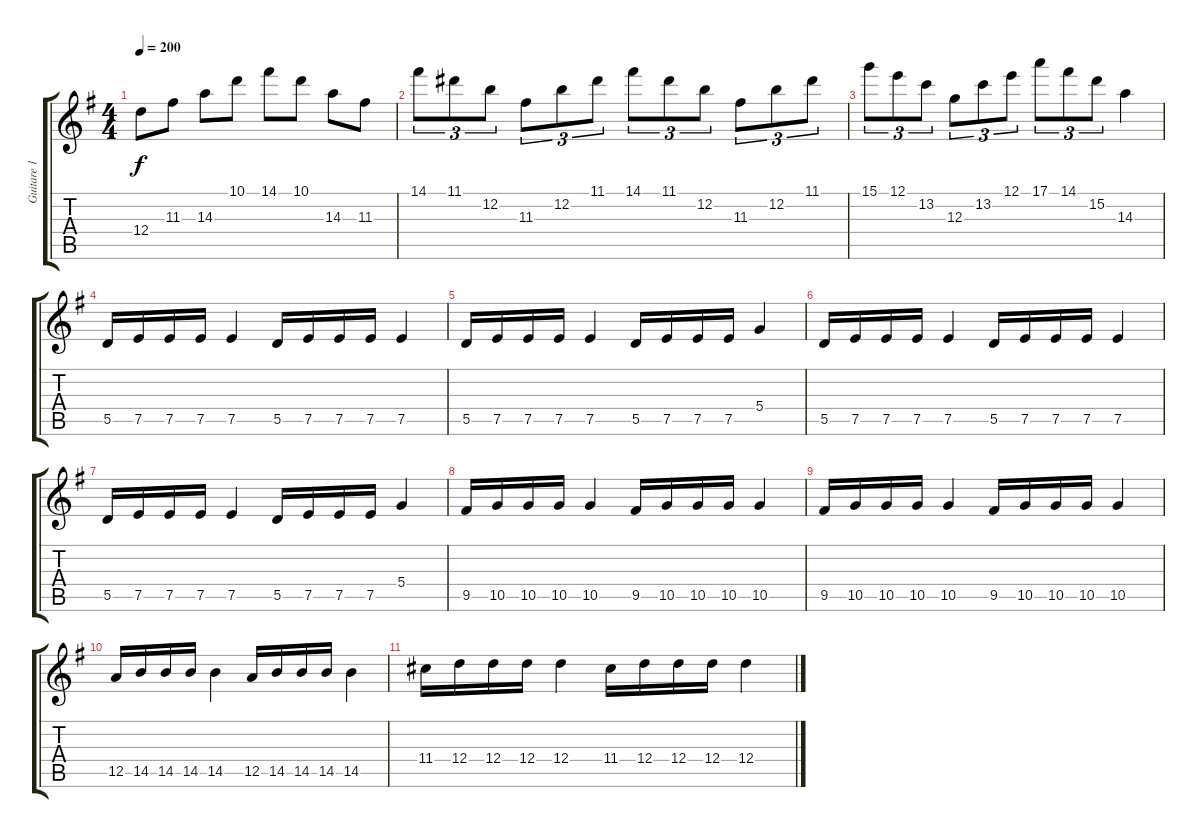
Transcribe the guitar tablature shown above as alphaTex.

\track ("Guitare 1" "Guitare 1") {instrument electricguitarjazz}
\staff {score tabs}
\tuning (E4 B3 G3 D3 A2 E2) {hide}
\ts (4 4)
\tempo 200
\clef g2
\ks g
12.4.8{dy f} 11.3.8 14.3.8 10.1.8 14.1.8 10.1.8 14.3.8 11.3.8 |
14.1.8{tu (3 2)} 11.1.8{tu (3 2)} 12.2.8{tu (3 2)} 11.3.8{tu (3 2)} 12.2.8{tu (3 2)} 11.1.8{tu (3 2)} 14.1.8{tu (3 2)} 11.1.8{tu (3 2)} 12.2.8{tu (3 2)} 11.3.8{tu (3 2)} 12.2.8{tu (3 2)} 11.1.8{tu (3 2)} |
15.1.8{tu (3 2)} 12.1.8{tu (3 2)} 13.2.8{tu (3 2)} 12.3.8{tu (3 2)} 13.2.8{tu (3 2)} 12.1.8{tu (3 2)} 17.1.8{tu (3 2)} 14.1.8{tu (3 2)} 15.2.8{tu (3 2)} 14.3.4 |
5.5.16 7.5.16 7.5.16 7.5.16 7.5.4 5.5.16 7.5.16 7.5.16 7.5.16 7.5.4 |
5.5.16 7.5.16 7.5.16 7.5.16 7.5.4 5.5.16 7.5.16 7.5.16 7.5.16 5.4.4 |
5.5.16 7.5.16 7.5.16 7.5.16 7.5.4 5.5.16 7.5.16 7.5.16 7.5.16 7.5.4 |
5.5.16 7.5.16 7.5.16 7.5.16 7.5.4 5.5.16 7.5.16 7.5.16 7.5.16 5.4.4 |
9.5.16 10.5.16 10.5.16 10.5.16 10.5.4 9.5.16 10.5.16 10.5.16 10.5.16 10.5.4 |
9.5.16 10.5.16 10.5.16 10.5.16 10.5.4 9.5.16 10.5.16 10.5.16 10.5.16 10.5.4 |
12.5.16 14.5.16 14.5.16 14.5.16 14.5.4 12.5.16 14.5.16 14.5.16 14.5.16 14.5.4 |
11.4.16 12.4.16 12.4.16 12.4.16 12.4.4 11.4.16 12.4.16 12.4.16 12.4.16 12.4.4
